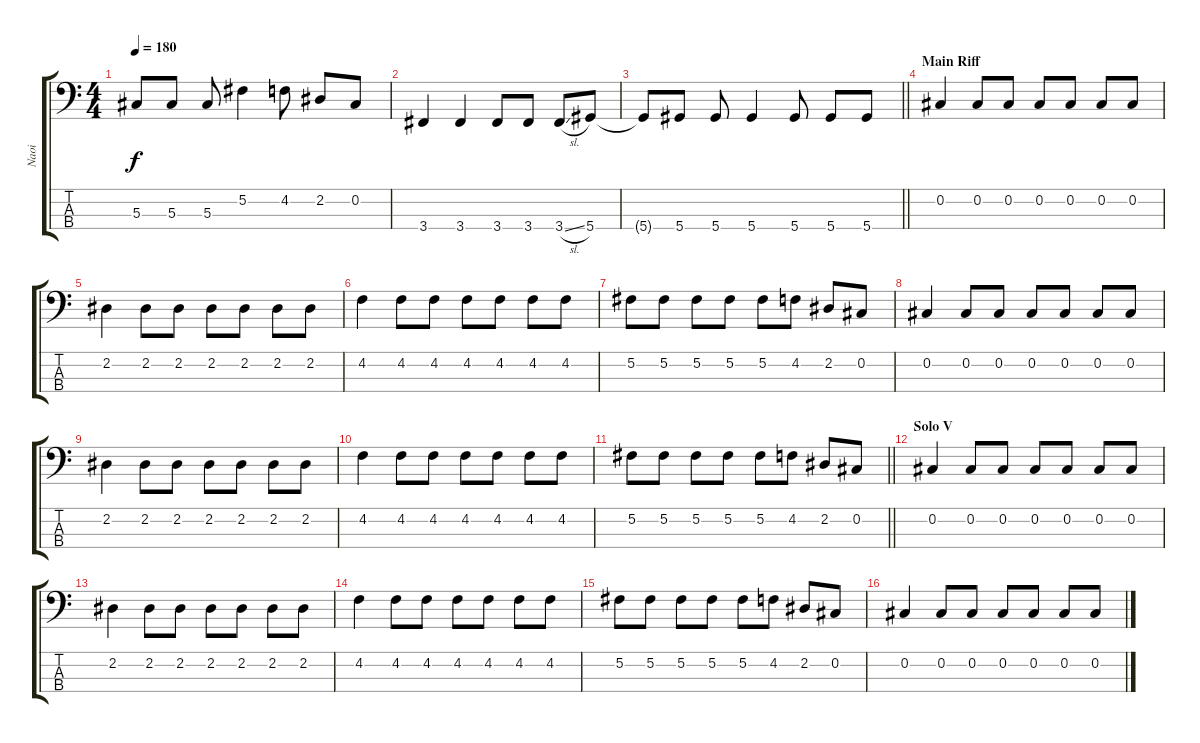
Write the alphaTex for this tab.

\track ("Naoi" "Naoi") {instrument electricbasspick}
\staff {score tabs}
\tuning (Gb2 Db2 Ab1 Eb1) {hide}
\ts (4 4)
\tempo 180
\clef f4
\ks c
5.3{t}.8{dy f} 5.3.8 5.3.8 5.2.4 4.2.8 2.2.8 0.2.8 |
3.4.4 3.4.4 3.4.8 3.4.8 3.4{sl}.8 5.4.8 |
\barLineRight lightlight
5.4{t}.8 5.4.8 5.4.8 5.4.4 5.4.8 5.4.8 5.4.8 |
\section ("" "Main Riff")
0.2.4 0.2.8 0.2.8 0.2.8 0.2.8 0.2.8 0.2.8 |
2.2.4 2.2.8 2.2.8 2.2.8 2.2.8 2.2.8 2.2.8 |
4.2.4 4.2.8 4.2.8 4.2.8 4.2.8 4.2.8 4.2.8 |
5.2.8 5.2.8 5.2.8 5.2.8 5.2.8 4.2.8 2.2.8 0.2.8 |
0.2.4 0.2.8 0.2.8 0.2.8 0.2.8 0.2.8 0.2.8 |
2.2.4 2.2.8 2.2.8 2.2.8 2.2.8 2.2.8 2.2.8 |
4.2.4 4.2.8 4.2.8 4.2.8 4.2.8 4.2.8 4.2.8 |
\barLineRight lightlight
5.2.8 5.2.8 5.2.8 5.2.8 5.2.8 4.2.8 2.2.8 0.2.8 |
\section ("" "Solo V")
0.2.4 0.2.8 0.2.8 0.2.8 0.2.8 0.2.8 0.2.8 |
2.2.4 2.2.8 2.2.8 2.2.8 2.2.8 2.2.8 2.2.8 |
4.2.4 4.2.8 4.2.8 4.2.8 4.2.8 4.2.8 4.2.8 |
5.2.8 5.2.8 5.2.8 5.2.8 5.2.8 4.2.8 2.2.8 0.2.8 |
0.2.4 0.2.8 0.2.8 0.2.8 0.2.8 0.2.8 0.2.8
